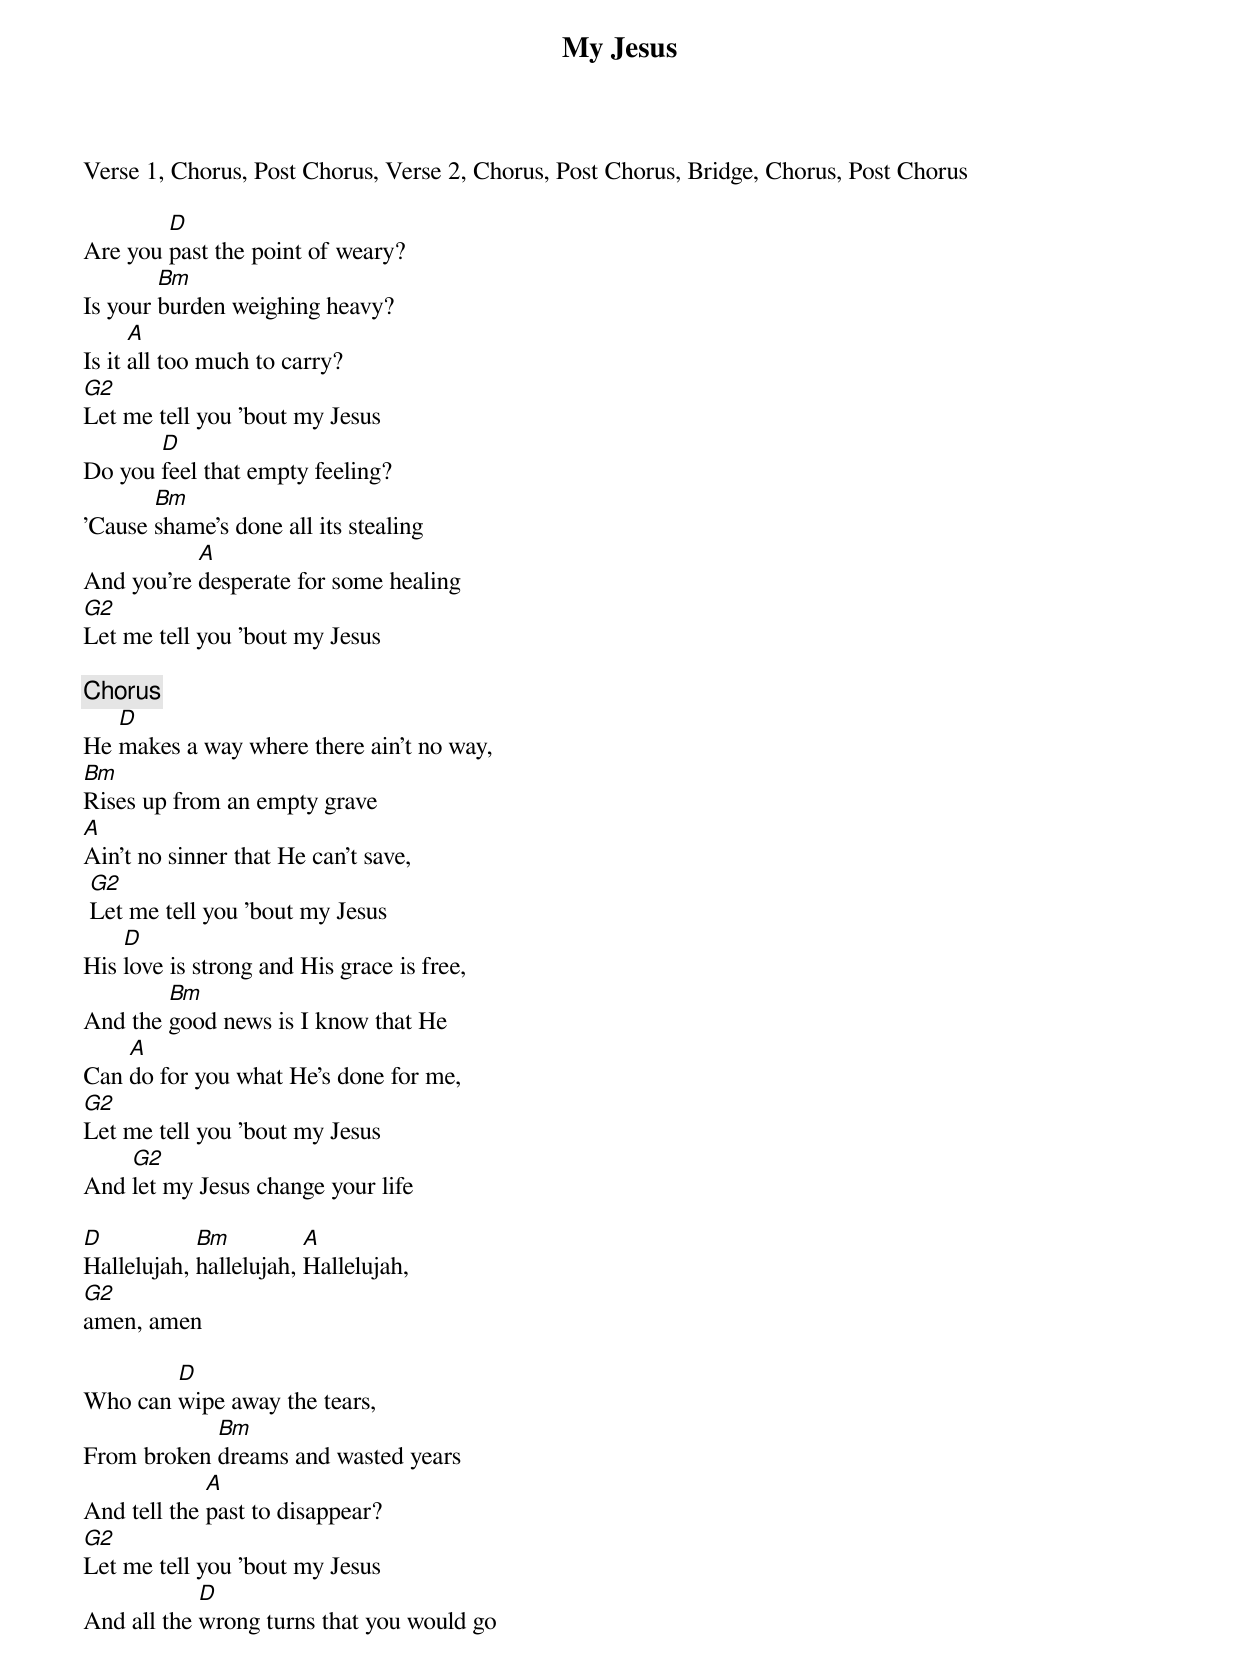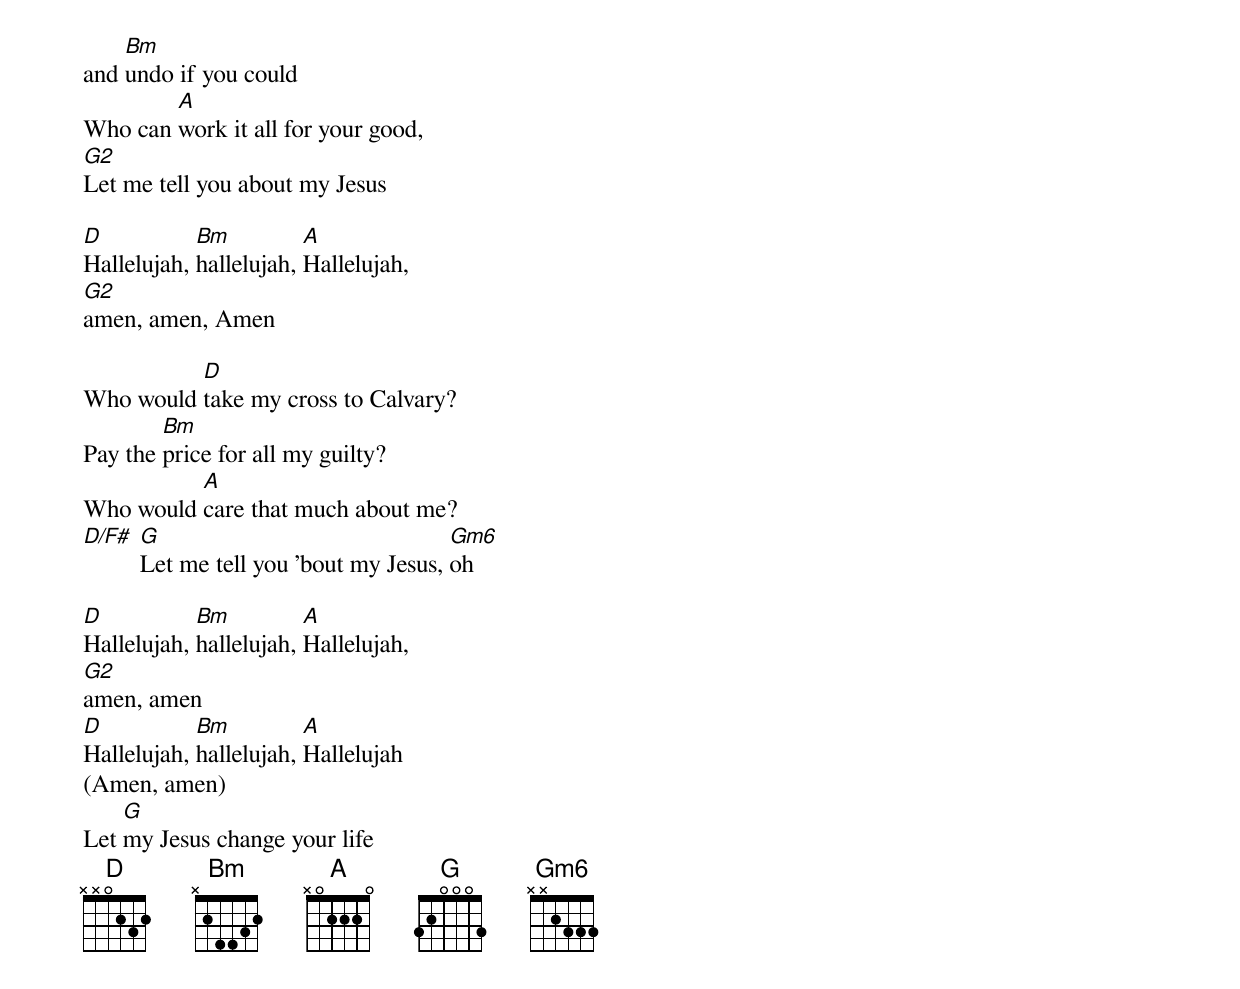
{Title: My Jesus}
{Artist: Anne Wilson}

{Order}
Verse 1, Chorus, Post Chorus, Verse 2, Chorus, Post Chorus, Bridge, Chorus, Post Chorus

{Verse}
Are you [D]past the point of weary?
Is your [Bm]burden weighing heavy?
Is it [A]all too much to carry?
[G2]Let me tell you 'bout my Jesus
Do you [D]feel that empty feeling?
'Cause [Bm]shame's done all its stealing
And you're [A]desperate for some healing
[G2]Let me tell you 'bout my Jesus

{Chorus}
He [D]makes a way where there ain't no way,
[Bm]Rises up from an empty grave
[A]Ain't no sinner that He can't save,
 [G2]Let me tell you 'bout my Jesus
His [D]love is strong and His grace is free,
And the [Bm]good news is I know that He
Can [A]do for you what He's done for me,
[G2]Let me tell you 'bout my Jesus
And [G2]let my Jesus change your life

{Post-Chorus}
[D]Hallelujah, [Bm]hallelujah, [A]Hallelujah,
[G2]amen, amen

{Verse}
Who can [D]wipe away the tears,
From broken [Bm]dreams and wasted years
And tell the [A]past to disappear?
[G2]Let me tell you 'bout my Jesus
And all the [D]wrong turns that you would go
and [Bm]undo if you could
Who can [A]work it all for your good,
[G2]Let me tell you about my Jesus

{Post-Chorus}
[D]Hallelujah, [Bm]hallelujah, [A]Hallelujah,
[G2]amen, amen, Amen

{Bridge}
Who would [D]take my cross to Calvary?
Pay the [Bm]price for all my guilty?
Who would [A]care that much about me?
[D/F#] [G]Let me tell you 'bout my Jesus, [Gm6]oh

{Post-Chorus 2}
[D]Hallelujah, [Bm]hallelujah, [A]Hallelujah,
[G2]amen, amen
[D]Hallelujah, [Bm]hallelujah, [A]Hallelujah
(Amen, amen)
Let [G]my Jesus change your life
